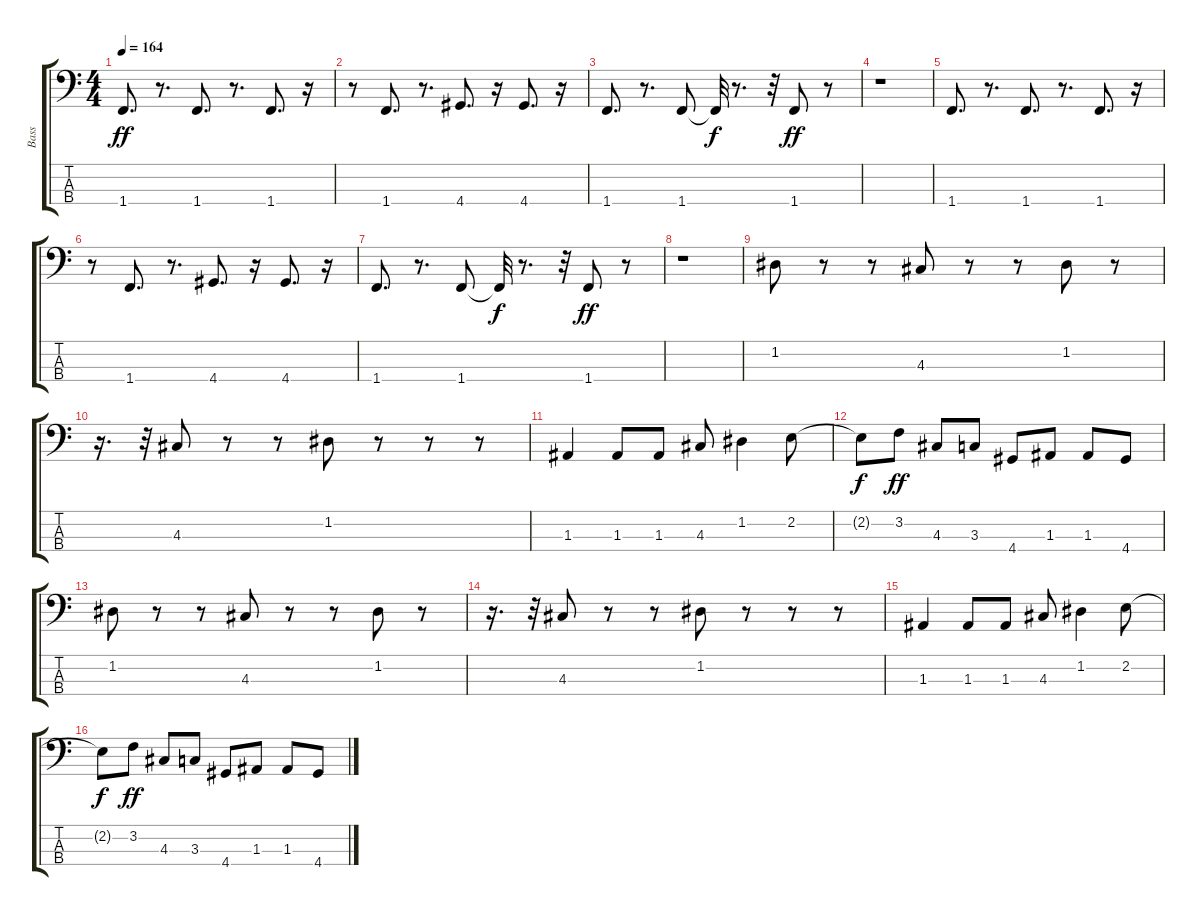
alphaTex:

\track ("Bass           " "Bass      ") {instrument electricbassfinger}
\staff {score tabs}
\tuning (G2 D2 A1 E1) {hide}
\ts (4 4)
\tempo 164
\clef f4
\ks c
1.4.8{d dy ff} r.8{d} 1.4.8{d} r.8{d} 1.4.8{d} r.16 |
r.8 1.4.8{d} r.8{d} 4.4.8{d} r.16 4.4.8{d} r.16 |
1.4.8{d} r.8{d} 1.4.8 1.4{t}.32{dy f} r.8{d} r.32 1.4.8{dy ff} r.8 |
r.1 |
1.4.8{d} r.8{d} 1.4.8{d} r.8{d} 1.4.8{d} r.16 |
r.8 1.4.8{d} r.8{d} 4.4.8{d} r.16 4.4.8{d} r.16 |
1.4.8{d} r.8{d} 1.4.8 1.4{t}.32{dy f} r.8{d} r.32 1.4.8{dy ff} r.8 |
r.1 |
1.2.8 r.8 r.8 4.3.8 r.8 r.8 1.2.8 r.8 |
r.16{d} r.32 4.3.8 r.8 r.8 1.2.8 r.8 r.8 r.8 |
1.3.4 1.3.8 1.3.8 4.3.8 1.2.4 2.2.8 |
2.2{t}.8{dy f} 3.2.8{dy ff} 4.3.8 3.3.8 4.4.8 1.3.8 1.3.8 4.4.8 |
1.2.8 r.8 r.8 4.3.8 r.8 r.8 1.2.8 r.8 |
r.16{d} r.32 4.3.8 r.8 r.8 1.2.8 r.8 r.8 r.8 |
1.3.4 1.3.8 1.3.8 4.3.8 1.2.4 2.2.8 |
2.2{t}.8{dy f} 3.2.8{dy ff} 4.3.8 3.3.8 4.4.8 1.3.8 1.3.8 4.4.8
